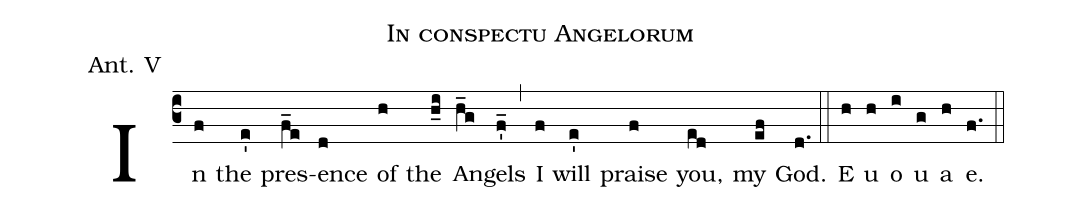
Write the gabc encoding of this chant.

name: In conspectu Angelorum;
office-part: Antiphona;
mode: 5;
annotation: Ant. V;
%%
(c3)In(f) the(e') pres(f_e)ence(d) of(h) the(h_i) An(h_g)gels(f'_) (,) I(f) will(e') praise(f) you,(ed) my(ef) God.(d.) (::) E(h) u(h) o(i) u(g) a(h) e.(f.) (::)
